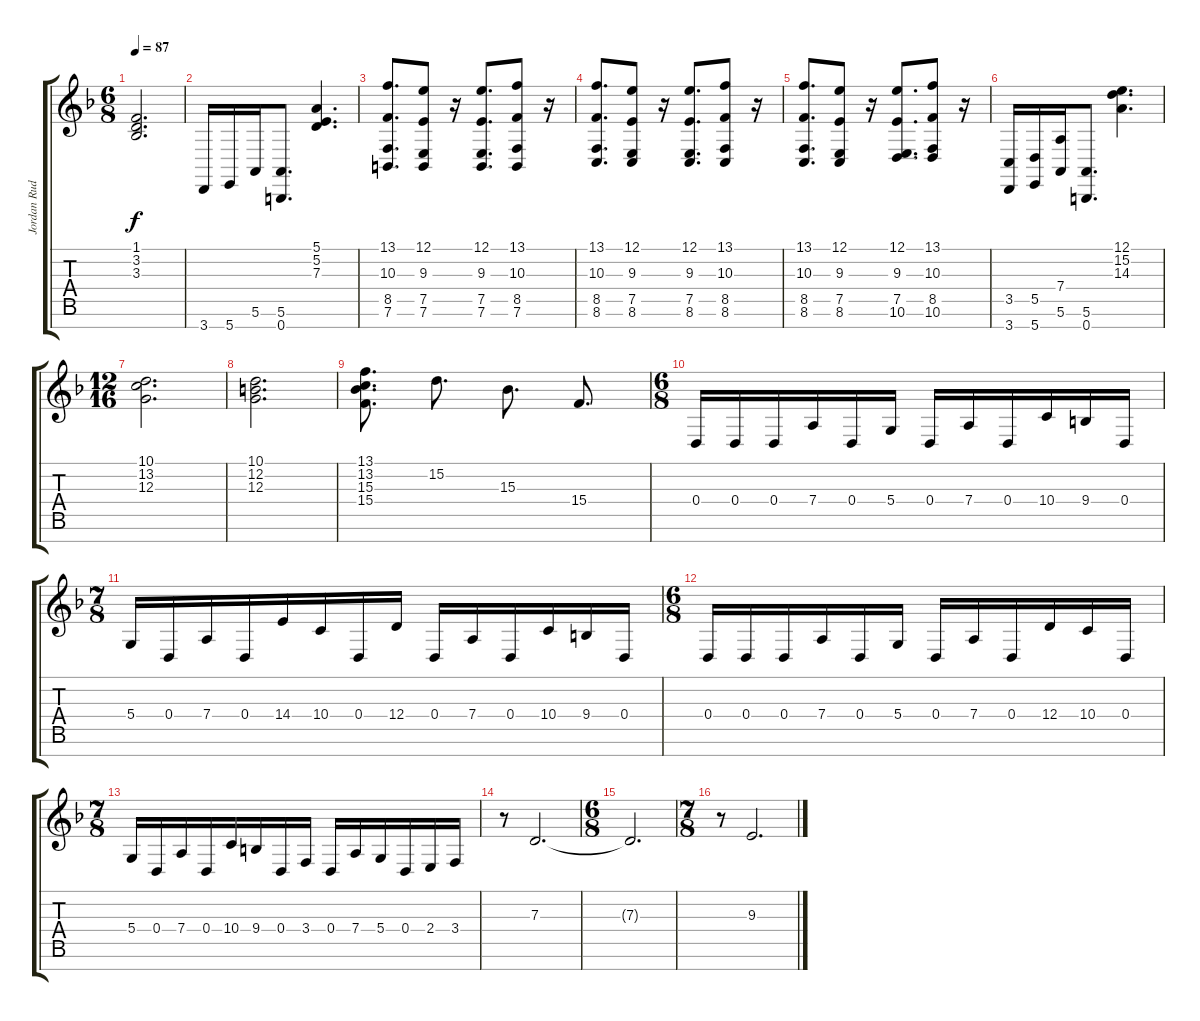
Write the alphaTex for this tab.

\track ("Jordan Rudess - Keyboard" "Jordan Rud") {instrument lead2sawtooth}
\staff {score tabs}
\tuning (E4 B3 G3 D3 A2 E2 B1) {hide}
\ts (6 8)
\tempo 87
\clef g2
\ks dminor
(1.1 3.2 3.3).2{d dy f} |
3.7.16 5.7.16 5.6.16 (5.6 0.7).8{d} (5.1 5.2 7.3).4{d} |
(13.1 10.3 8.5 7.6).8{d} (12.1 9.3 7.5 7.6).8 r.16 (12.1 9.3 7.5 7.6).8{d} (13.1 10.3 8.5 7.6).8 r.16 |
(13.1 10.3 8.5 8.6).8{d} (12.1 9.3 7.5 8.6).8 r.16 (12.1 9.3 7.5 8.6).8{d} (13.1 10.3 8.5 8.6).8 r.16 |
(13.1 10.3 8.5 8.6).8{d} (12.1 9.3 7.5 8.6).8 r.16 (12.1 9.3 7.5 10.6).8{d} (13.1 10.3 8.5 10.6).8 r.16 |
(3.5 3.7).16 (5.5 5.7).16 (7.4 5.6).16 (5.6 0.7).8{d} (12.1 15.2 14.3).4{d} |
\ts (12 16)
(10.1 13.2 12.3).2{d} |
(10.1 12.2 12.3).2{d} |
(13.1 13.2 15.3 15.4).8{d} 15.2.8{d} 15.3.8{d} 15.4.8{d} |
\ts (6 8)
0.4.16{instrument lead2sawtooth} 0.4.16 0.4.16 7.4.16 0.4.16 5.4.16 0.4.16 7.4.16 0.4.16 10.4.16 9.4.16 0.4.16 |
\ts (7 8)
5.4.16 0.4.16 7.4.16 0.4.16 14.4.16 10.4.16 0.4.16 12.4.16 0.4.16 7.4.16 0.4.16 10.4.16 9.4.16 0.4.16 |
\ts (6 8)
0.4.16 0.4.16 0.4.16 7.4.16 0.4.16 5.4.16 0.4.16 7.4.16 0.4.16 12.4.16 10.4.16 0.4.16 |
\ts (7 8)
5.4.16 0.4.16 7.4.16 0.4.16 10.4.16 9.4.16 0.4.16 3.4.16 0.4.16 7.4.16 5.4.16 0.4.16 2.4.16 3.4.16 |
r.8 7.3.2{d} |
\ts (6 8)
7.3{t}.2{d} |
\ts (7 8)
r.8 9.3.2{d}
